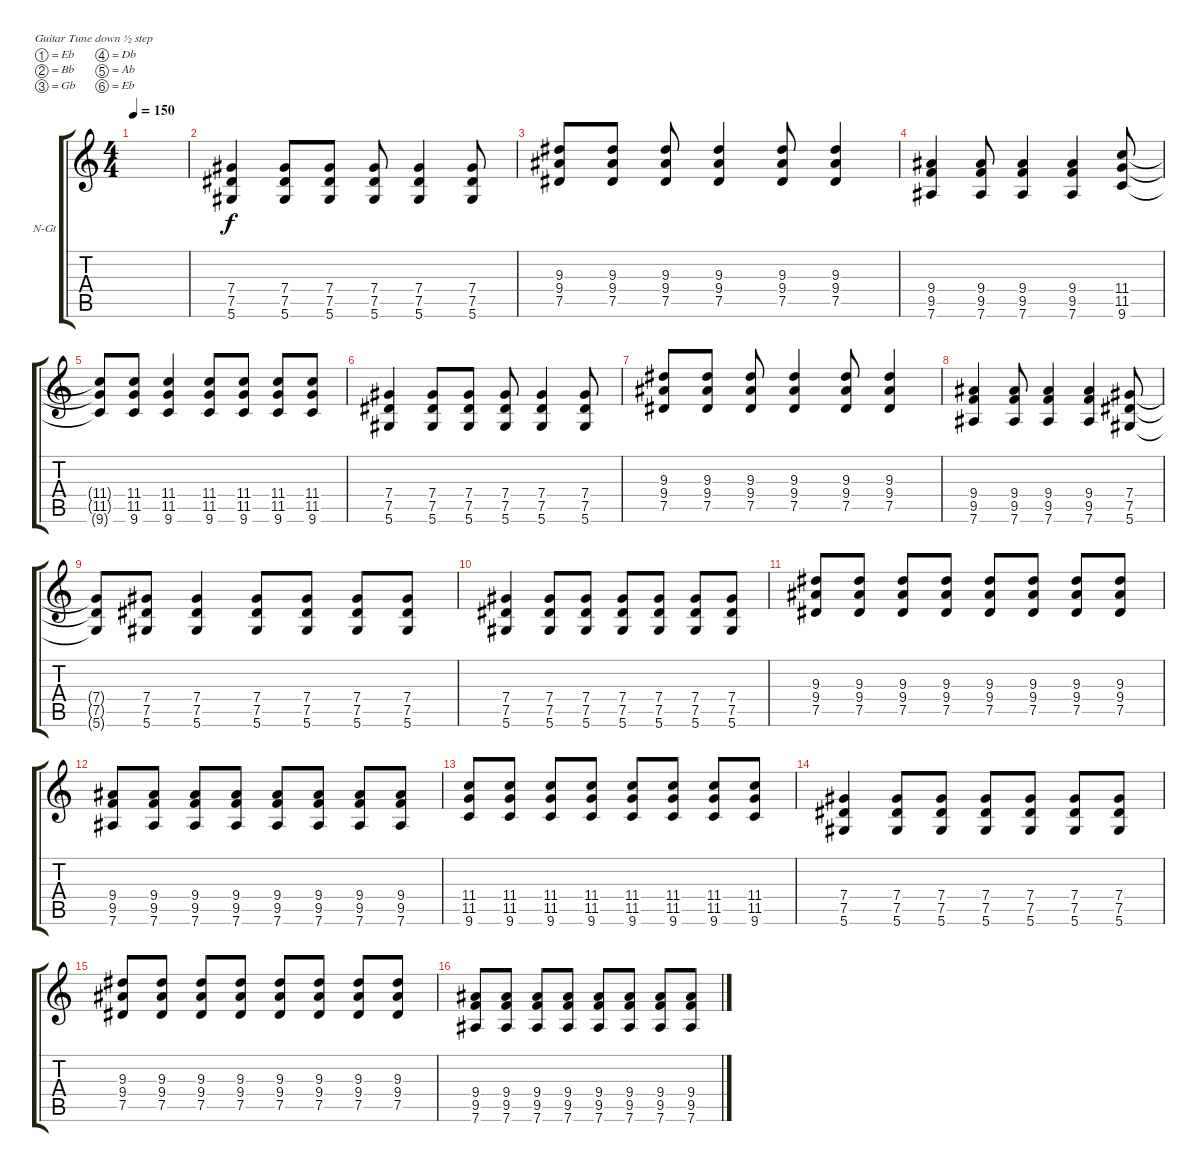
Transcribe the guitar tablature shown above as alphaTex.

\defaultSystemsLayout 4
\bracketExtendMode groupsimilarinstruments
\firstSystemTrackNameOrientation horizontal
\otherSystemsTrackNameOrientation horizontal
\track ("Nylon Guitar" "N-Gt") {instrument acousticguitarnylon}
\staff {score tabs}
\tuning (Eb4 Bb3 Gb3 Db3 Ab2 Eb2)
\ts (4 4)
\tempo 150
\clef g2
\scale
0.487395
\ks c
|
\scale
0.256303 (5.6 7.4 7.5).4 (5.6 7.5 7.4).8 (5.6 7.5 7.4).8 (5.6 7.4 7.5).8 (5.6 7.5 7.4).4 (5.6 7.5 7.4).8 |
\scale
0.256303 (7.5 9.4 9.3).8 (7.5 9.4 9.3).8 (7.5 9.4 9.3).8 (7.5 9.4 9.3).4 (7.5 9.4 9.3).8 (7.5 9.4 9.3).4 |
\scale
0.333333 (7.6 9.5 9.4).4 (7.6 9.5 9.4).8 (7.6 9.5 9.4).4 (7.6 9.5 9.4).4 (9.6 11.5 11.4).8 |
\scale
0.333333 (9.6{t} 11.4{t} 11.5{t}).8 (9.6 11.4 11.5).8 (9.6 11.5 11.4).4 (9.6 11.4 11.5).8 (9.6 11.5 11.4).8 (9.6 11.4 11.5).8 (9.6 11.5 11.4).8 |
\scale
0.333333 (5.6 7.4 7.5).4 (5.6 7.5 7.4).8 (5.6 7.5 7.4).8 (5.6 7.4 7.5).8 (5.6 7.5 7.4).4 (5.6 7.5 7.4).8 |
(7.5 9.4 9.3).8 (7.5 9.4 9.3).8 (7.5 9.4 9.3).8 (7.5 9.4 9.3).4 (7.5 9.4 9.3).8 (7.5 9.4 9.3).4 |
(7.6 9.5 9.4).4 (7.6 9.5 9.4).8 (7.6 9.5 9.4).4 (7.6 9.5 9.4).4 (5.6 7.5 7.4).8 |
(5.6{t} 7.4{t} 7.5{t}).8 (5.6 7.4 7.5).8 (5.6 7.5 7.4).4 (5.6 7.4 7.5).8 (5.6 7.5 7.4).8 (5.6 7.4 7.5).8 (5.6 7.5 7.4).8 |
(5.6 7.4 7.5).4 (5.6 7.5 7.4).8 (5.6 7.5 7.4).8 (5.6 7.4 7.5).8 (5.6 7.5 7.4).8 (5.6 7.5 7.4).8 (7.4 7.5 5.6).8 |
(7.5 9.4 9.3).8 (7.5 9.4 9.3).8 (7.5 9.4 9.3).8 (7.5 9.4 9.3).8 (7.5 9.4 9.3).8 (7.5 9.4 9.3).8 (7.5 9.4 9.3).8 (7.5 9.4 9.3).8 |
(7.6 9.5 9.4).8 (7.6 9.5 9.4).8 (7.6 9.5 9.4).8 (7.6 9.5 9.4).8 (7.6 9.5 9.4).8 (7.6 9.4 9.5).8 (7.6 9.4 9.5).8 (7.6 9.5 9.4).8 |
(9.6 11.5 11.4).8 (9.6 11.5 11.4).8 (9.6 11.5 11.4).8 (9.6 11.5 11.4).8 (9.6 11.5 11.4).8 (9.6 11.5 11.4).8 (9.6 11.5 11.4).8 (9.6 11.5 11.4).8 |
(5.6 7.4 7.5).4 (5.6 7.5 7.4).8 (5.6 7.5 7.4).8 (5.6 7.4 7.5).8 (5.6 7.5 7.4).8 (5.6 7.5 7.4).8 (7.4 7.5 5.6).8 |
(7.5 9.4 9.3).8 (7.5 9.4 9.3).8 (7.5 9.4 9.3).8 (7.5 9.4 9.3).8 (7.5 9.4 9.3).8 (7.5 9.4 9.3).8 (7.5 9.4 9.3).8 (7.5 9.4 9.3).8 |
(7.6 9.5 9.4).8 (7.6 9.5 9.4).8 (7.6 9.5 9.4).8 (7.6 9.5 9.4).8 (7.6 9.5 9.4).8 (7.6 9.4 9.5).8 (7.6 9.4 9.5).8 (7.6 9.5 9.4).8
